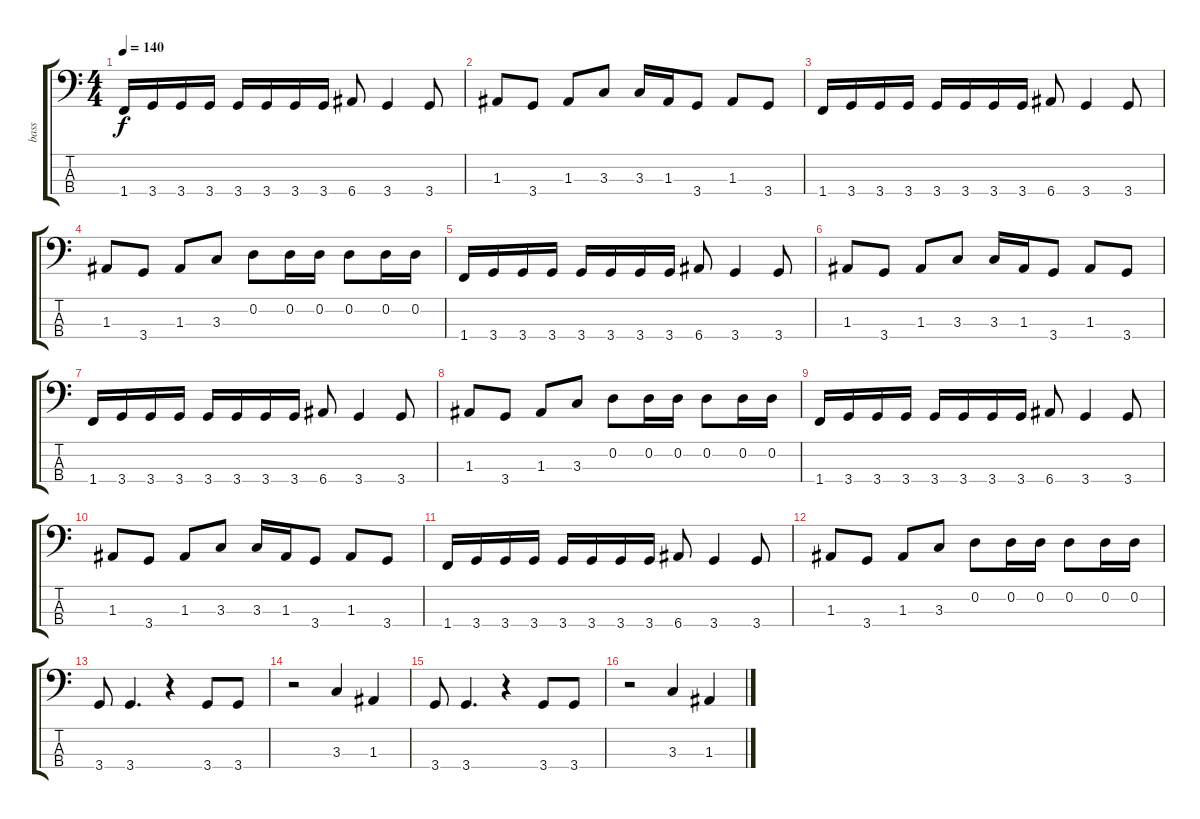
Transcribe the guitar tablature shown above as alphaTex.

\track ("bass" "bass") {instrument electricbasspick}
\staff {score tabs}
\tuning (G2 D2 A1 E1) {hide}
\ts (4 4)
\tempo 140
\clef f4
\ks c
1.4.16{dy f} 3.4.16 3.4.16 3.4.16 3.4.16 3.4.16 3.4.16 3.4.16 6.4.8 3.4.4 3.4.8 |
1.3.8 3.4.8 1.3.8 3.3.8 3.3.16 1.3.16 3.4.8 1.3.8 3.4.8 |
1.4.16 3.4.16 3.4.16 3.4.16 3.4.16 3.4.16 3.4.16 3.4.16 6.4.8 3.4.4 3.4.8 |
1.3.8 3.4.8 1.3.8 3.3.8 0.2.8 0.2.16 0.2.16 0.2.8 0.2.16 0.2.16 |
1.4.16 3.4.16 3.4.16 3.4.16 3.4.16 3.4.16 3.4.16 3.4.16 6.4.8 3.4.4 3.4.8 |
1.3.8 3.4.8 1.3.8 3.3.8 3.3.16 1.3.16 3.4.8 1.3.8 3.4.8 |
1.4.16 3.4.16 3.4.16 3.4.16 3.4.16 3.4.16 3.4.16 3.4.16 6.4.8 3.4.4 3.4.8 |
1.3.8 3.4.8 1.3.8 3.3.8 0.2.8 0.2.16 0.2.16 0.2.8 0.2.16 0.2.16 |
1.4.16 3.4.16 3.4.16 3.4.16 3.4.16 3.4.16 3.4.16 3.4.16 6.4.8 3.4.4 3.4.8 |
1.3.8 3.4.8 1.3.8 3.3.8 3.3.16 1.3.16 3.4.8 1.3.8 3.4.8 |
1.4.16 3.4.16 3.4.16 3.4.16 3.4.16 3.4.16 3.4.16 3.4.16 6.4.8 3.4.4 3.4.8 |
1.3.8 3.4.8 1.3.8 3.3.8 0.2.8 0.2.16 0.2.16 0.2.8 0.2.16 0.2.16 |
3.4.8 3.4.4{d} r.4 3.4.8 3.4.8 |
r.2 3.3.4 1.3.4 |
3.4.8 3.4.4{d} r.4 3.4.8 3.4.8 |
r.2 3.3.4 1.3.4
